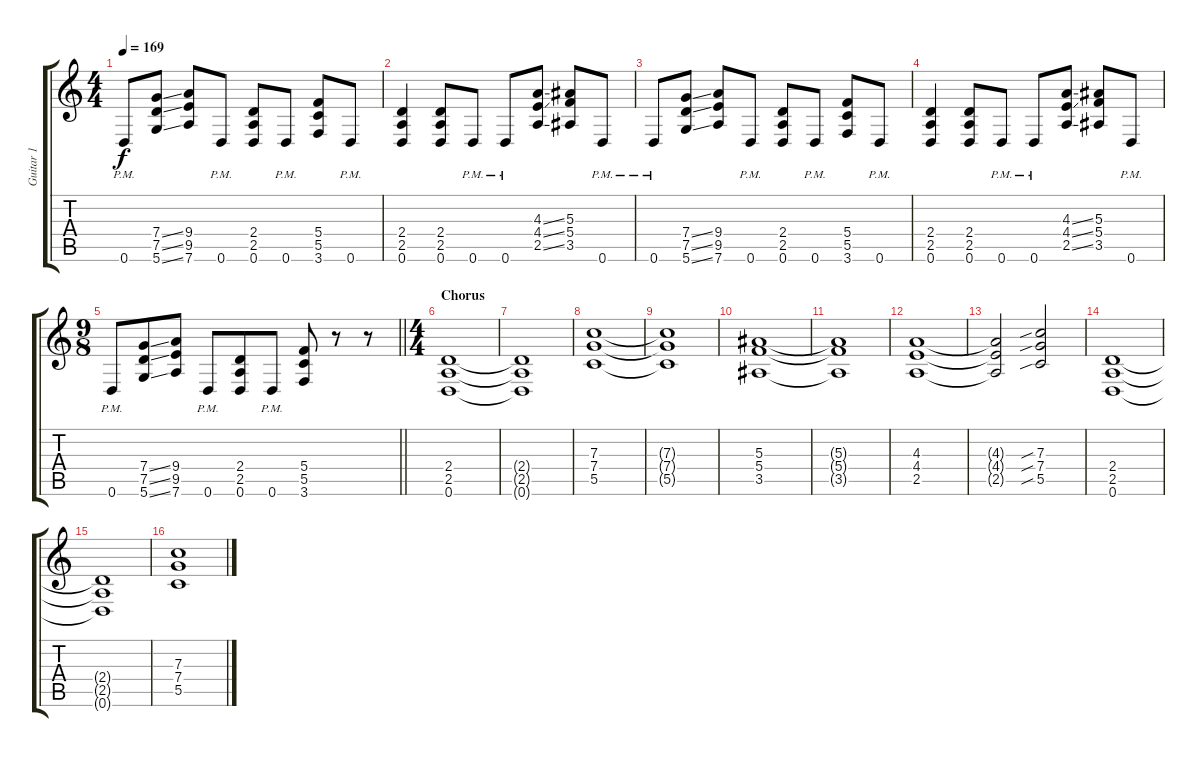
\track ("Guitar 1" "Guitar 1") {instrument distortionguitar}
\staff {score tabs}
\tuning (D4 A3 F3 C3 G2 D2) {hide}
\ts (4 4)
\tempo 169
\clef g2
\ks c
0.6{pm}.8{dy f} (7.4{ss} 7.5{ss} 5.6{ss}).8 (9.4 9.5 7.6).8 0.6{pm}.8 (2.4 2.5 0.6).8 0.6{pm}.8 (5.4 5.5 3.6).8 0.6{pm}.8 |
(2.4 2.5 0.6).4 (2.4 2.5 0.6).8 0.6{pm}.8 0.6{pm}.8 (4.3{ss} 4.4{ss} 2.5{ss}).8 (5.3 5.4 3.5).8 0.6{pm}.8 |
0.6{pm}.8 (7.4{ss} 7.5{ss} 5.6{ss}).8 (9.4 9.5 7.6).8 0.6{pm}.8 (2.4 2.5 0.6).8 0.6{pm}.8 (5.4 5.5 3.6).8 0.6{pm}.8 |
(2.4 2.5 0.6).4 (2.4 2.5 0.6).8 0.6{pm}.8 0.6{pm}.8 (4.3{ss} 4.4{ss} 2.5{ss}).8 (5.3 5.4 3.5).8 0.6{pm}.8 |
\ts (9 8)
\barLineRight lightlight
0.6{pm}.8 (7.4{ss} 7.5{ss} 5.6{ss}).8 (9.4 9.5 7.6).8 0.6{pm}.8 (2.4 2.5 0.6).8 0.6{pm}.8 (5.4 5.5 3.6).8 r.8 r.8 |
\ts (4 4)
\section ("" "Chorus")
(2.4 2.5 0.6).1{balance 8} |
(2.4{t} 2.5{t} 0.6{t}).1 |
(7.3 7.4 5.5).1 |
(7.3{t} 7.4{t} 5.5{t}).1 |
(5.3 5.4 3.5).1 |
(5.3{t} 5.4{t} 3.5{t}).1 |
(4.3 4.4 2.5).1 |
(4.3{t} 4.4{t} 2.5{t}).2 (7.3{sib} 7.4{sib} 5.5{sib}).2 |
(2.4 2.5 0.6).1 |
(2.4{t} 2.5{t} 0.6{t}).1 |
(7.3 7.4 5.5).1
